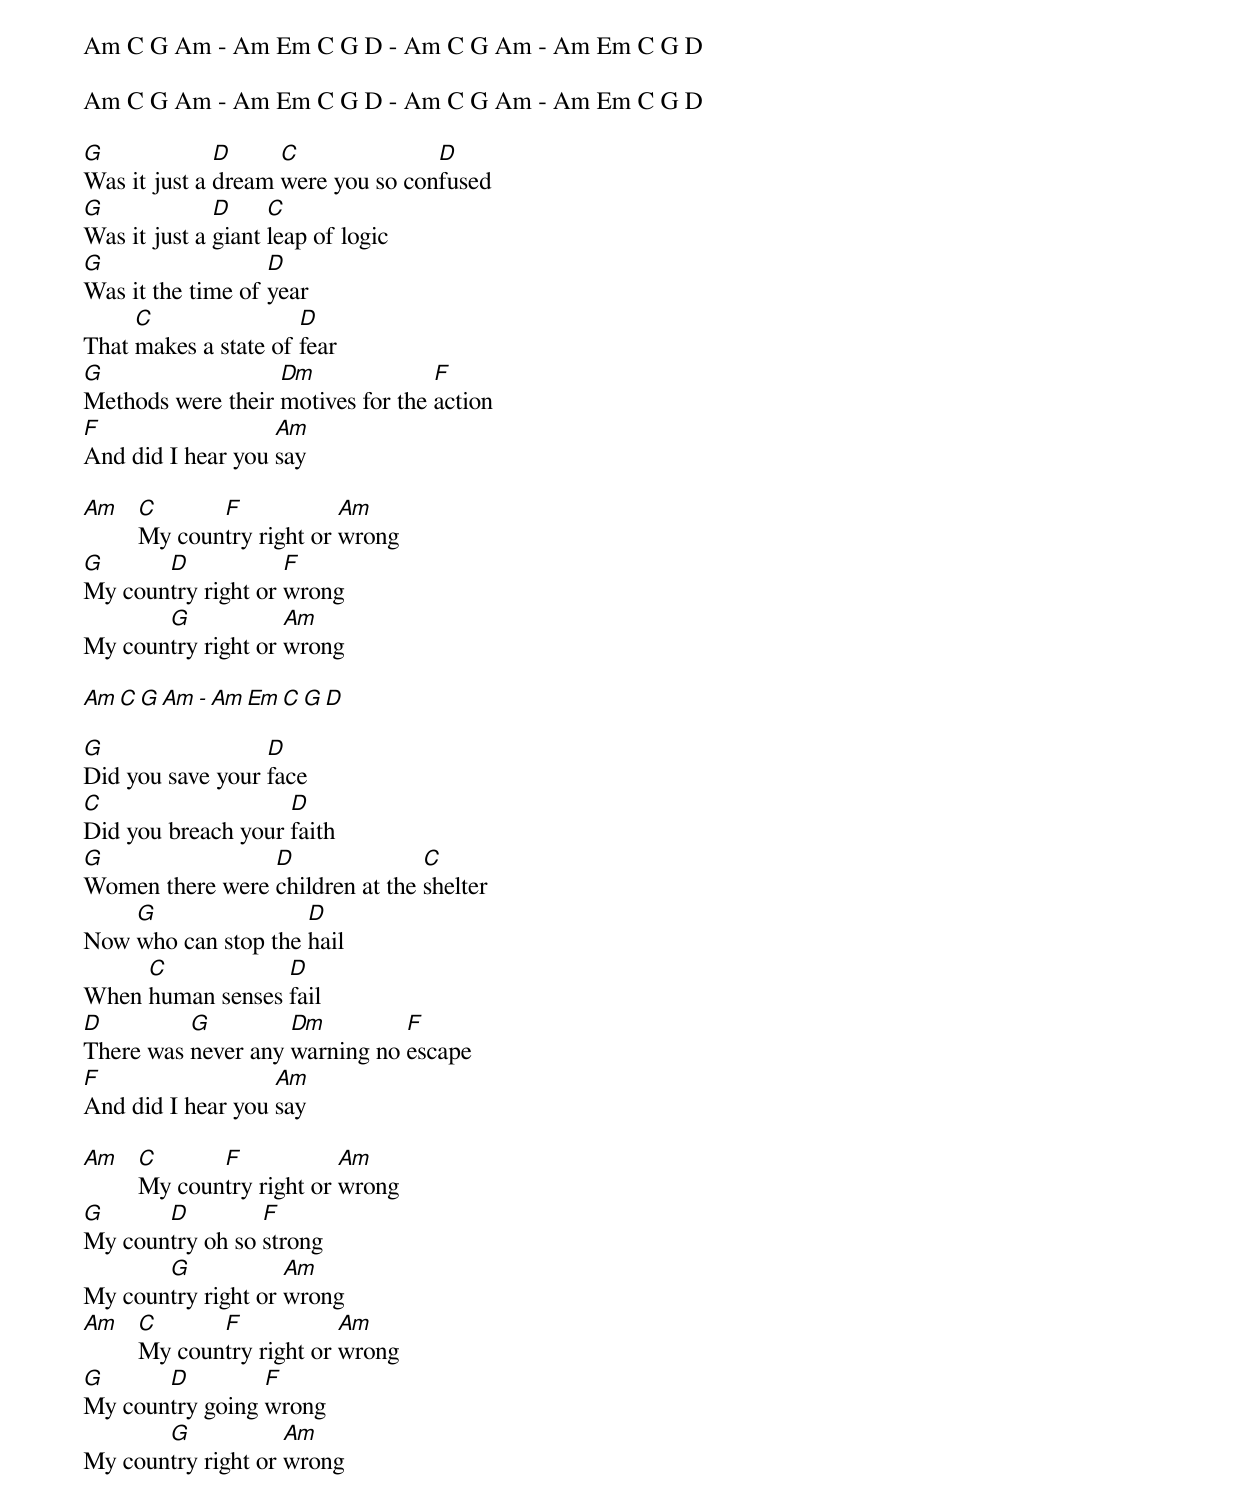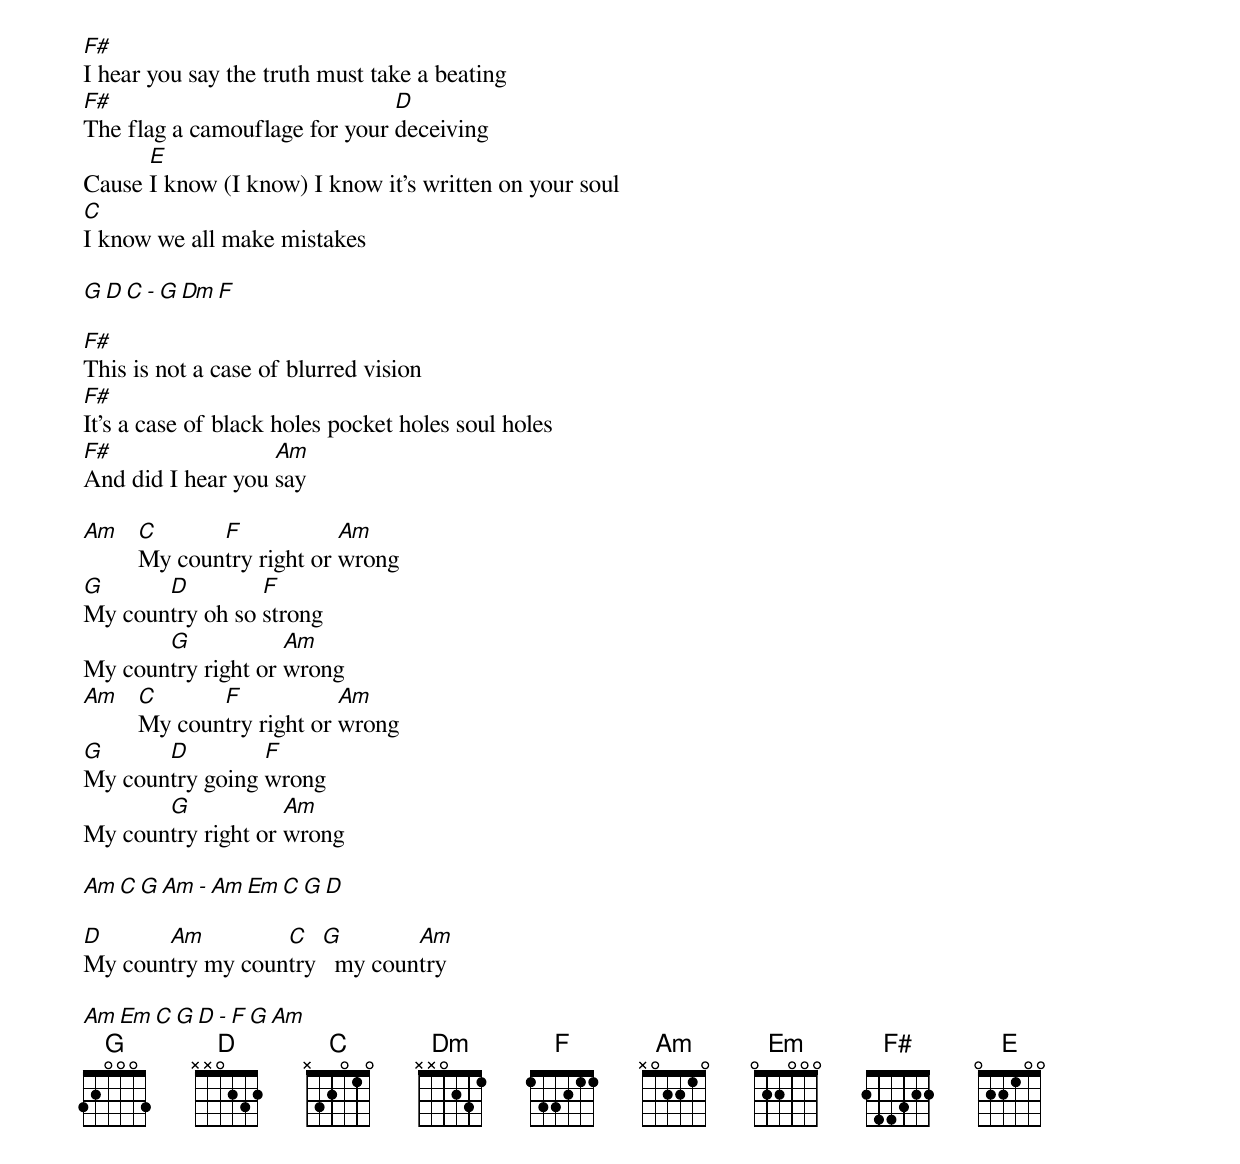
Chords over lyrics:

Am C G Am - Am Em C G D - Am C G Am - Am Em C G D

Am C G Am - Am Em C G D - Am C G Am - Am Em C G D

G             D     C              D
Was it just a dream were you so confused
G             D     C
Was it just a giant leap of logic
G                  D
Was it the time of year
     C                D
That makes a state of fear
G                  Dm              F
Methods were their motives for the action
F                  Am
And did I hear you say

Am C      F            Am
   My country right or wrong
G      D            F
My country right or wrong
       G            Am
My country right or wrong

Am C G Am - Am Em C G D

G                 D
Did you save your face
C                   D
Did you breach your faith
G                D               C
Women there were children at the shelter
    G                D
Now who can stop the hail
     C            D
When human senses fail
D         G         Dm         F
There was never any warning no escape
F                  Am
And did I hear you say

Am C      F            Am
   My country right or wrong
G      D         F
My country oh so strong
       G            Am
My country right or wrong
Am C      F            Am
   My country right or wrong
G      D         F
My country going wrong
       G            Am
My country right or wrong

F#
I hear you say the truth must take a beating
F#                             D
The flag a camouflage for your deceiving
      E
Cause I know (I know) I know it's written on your soul
C
I know we all make mistakes

G D C - G Dm F

F#
This is not a case of blurred vision
F#
It's a case of black holes pocket holes soul holes
F#                 Am
And did I hear you say

Am C      F            Am
   My country right or wrong
G      D         F
My country oh so strong
       G            Am
My country right or wrong
Am C      F            Am
   My country right or wrong
G      D         F
My country going wrong
       G            Am
My country right or wrong

Am C G Am - Am Em C G D

D      Am         C   G        Am
My country my country   my country

Am Em C G D - F G Am
